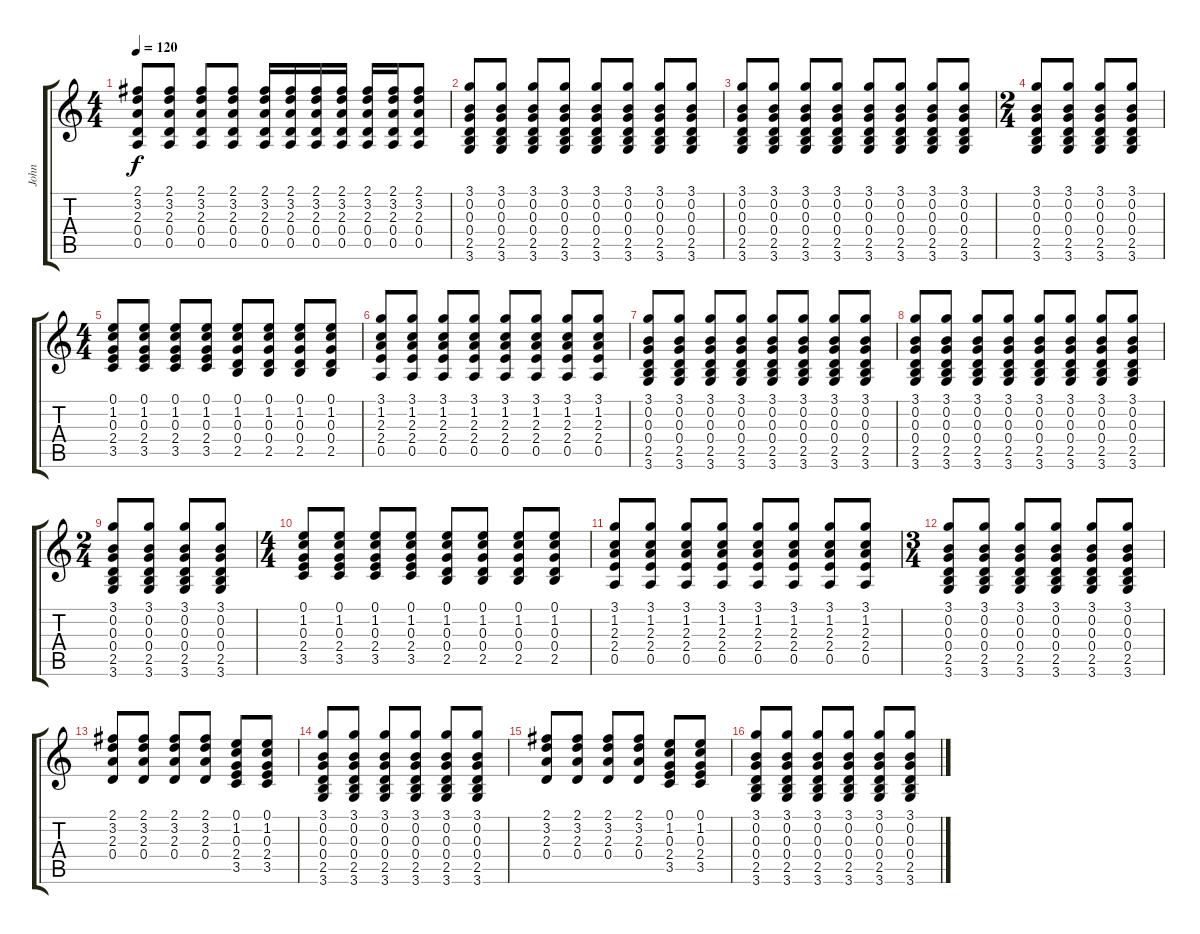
\track ("John" "John") {instrument acousticguitarsteel}
\staff {score tabs}
\tuning (E4 B3 G3 D3 A2 E2) {hide}
\ts (4 4)
\tempo 120
\clef g2
\ks c
(2.1 3.2 2.3 0.4 0.5).8{dy f volume 9} (2.1 3.2 2.3 0.4 0.5).8 (2.1 3.2 2.3 0.4 0.5).8 (2.1 3.2 2.3 0.4 0.5).8 (2.1 3.2 2.3 0.4 0.5).16 (2.1 3.2 2.3 0.4 0.5).16 (2.1 3.2 2.3 0.4 0.5).16 (2.1 3.2 2.3 0.4 0.5).16 (2.1 3.2 2.3 0.4 0.5).16 (2.1 3.2 2.3 0.4 0.5).16 (2.1 3.2 2.3 0.4 0.5).8 |
(3.1 0.2 0.3 0.4 2.5 3.6).8 (3.1 0.2 0.3 0.4 2.5 3.6).8 (3.1 0.2 0.3 0.4 2.5 3.6).8 (3.1 0.2 0.3 0.4 2.5 3.6).8 (3.1 0.2 0.3 0.4 2.5 3.6).8 (3.1 0.2 0.3 0.4 2.5 3.6).8 (3.1 0.2 0.3 0.4 2.5 3.6).8 (3.1 0.2 0.3 0.4 2.5 3.6).8 |
(3.1 0.2 0.3 0.4 2.5 3.6).8 (3.1 0.2 0.3 0.4 2.5 3.6).8 (3.1 0.2 0.3 0.4 2.5 3.6).8 (3.1 0.2 0.3 0.4 2.5 3.6).8 (3.1 0.2 0.3 0.4 2.5 3.6).8 (3.1 0.2 0.3 0.4 2.5 3.6).8 (3.1 0.2 0.3 0.4 2.5 3.6).8 (3.1 0.2 0.3 0.4 2.5 3.6).8 |
\ts (2 4)
(3.1 0.2 0.3 0.4 2.5 3.6).8 (3.1 0.2 0.3 0.4 2.5 3.6).8 (3.1 0.2 0.3 0.4 2.5 3.6).8 (3.1 0.2 0.3 0.4 2.5 3.6).8 |
\ts (4 4)
(0.1 1.2 0.3 2.4 3.5).8 (0.1 1.2 0.3 2.4 3.5).8 (0.1 1.2 0.3 2.4 3.5).8 (0.1 1.2 0.3 2.4 3.5).8 (0.1 1.2 0.3 0.4 2.5).8 (0.1 1.2 0.3 0.4 2.5).8 (0.1 1.2 0.3 0.4 2.5).8 (0.1 1.2 0.3 0.4 2.5).8 |
(3.1 1.2 2.3 2.4 0.5).8 (3.1 1.2 2.3 2.4 0.5).8 (3.1 1.2 2.3 2.4 0.5).8 (3.1 1.2 2.3 2.4 0.5).8 (3.1 1.2 2.3 2.4 0.5).8 (3.1 1.2 2.3 2.4 0.5).8 (3.1 1.2 2.3 2.4 0.5).8 (3.1 1.2 2.3 2.4 0.5).8 |
(3.1 0.2 0.3 0.4 2.5 3.6).8 (3.1 0.2 0.3 0.4 2.5 3.6).8 (3.1 0.2 0.3 0.4 2.5 3.6).8 (3.1 0.2 0.3 0.4 2.5 3.6).8 (3.1 0.2 0.3 0.4 2.5 3.6).8 (3.1 0.2 0.3 0.4 2.5 3.6).8 (3.1 0.2 0.3 0.4 2.5 3.6).8 (3.1 0.2 0.3 0.4 2.5 3.6).8 |
(3.1 0.2 0.3 0.4 2.5 3.6).8 (3.1 0.2 0.3 0.4 2.5 3.6).8 (3.1 0.2 0.3 0.4 2.5 3.6).8 (3.1 0.2 0.3 0.4 2.5 3.6).8 (3.1 0.2 0.3 0.4 2.5 3.6).8 (3.1 0.2 0.3 0.4 2.5 3.6).8 (3.1 0.2 0.3 0.4 2.5 3.6).8 (3.1 0.2 0.3 0.4 2.5 3.6).8 |
\ts (2 4)
(3.1 0.2 0.3 0.4 2.5 3.6).8 (3.1 0.2 0.3 0.4 2.5 3.6).8 (3.1 0.2 0.3 0.4 2.5 3.6).8 (3.1 0.2 0.3 0.4 2.5 3.6).8 |
\ts (4 4)
(0.1 1.2 0.3 2.4 3.5).8 (0.1 1.2 0.3 2.4 3.5).8 (0.1 1.2 0.3 2.4 3.5).8 (0.1 1.2 0.3 2.4 3.5).8 (0.1 1.2 0.3 0.4 2.5).8 (0.1 1.2 0.3 0.4 2.5).8 (0.1 1.2 0.3 0.4 2.5).8 (0.1 1.2 0.3 0.4 2.5).8 |
(3.1 1.2 2.3 2.4 0.5).8 (3.1 1.2 2.3 2.4 0.5).8 (3.1 1.2 2.3 2.4 0.5).8 (3.1 1.2 2.3 2.4 0.5).8 (3.1 1.2 2.3 2.4 0.5).8 (3.1 1.2 2.3 2.4 0.5).8 (3.1 1.2 2.3 2.4 0.5).8 (3.1 1.2 2.3 2.4 0.5).8 |
\ts (3 4)
(3.1 0.2 0.3 0.4 2.5 3.6).8 (3.1 0.2 0.3 0.4 2.5 3.6).8 (3.1 0.2 0.3 0.4 2.5 3.6).8 (3.1 0.2 0.3 0.4 2.5 3.6).8 (3.1 0.2 0.3 0.4 2.5 3.6).8 (3.1 0.2 0.3 0.4 2.5 3.6).8 |
(2.1 3.2 2.3 0.4).8 (2.1 3.2 2.3 0.4).8 (2.1 3.2 2.3 0.4).8 (2.1 3.2 2.3 0.4).8 (0.1 1.2 0.3 2.4 3.5).8 (0.1 1.2 0.3 2.4 3.5).8 |
(3.1 0.2 0.3 0.4 2.5 3.6).8 (3.1 0.2 0.3 0.4 2.5 3.6).8 (3.1 0.2 0.3 0.4 2.5 3.6).8 (3.1 0.2 0.3 0.4 2.5 3.6).8 (3.1 0.2 0.3 0.4 2.5 3.6).8 (3.1 0.2 0.3 0.4 2.5 3.6).8 |
(2.1 3.2 2.3 0.4).8 (2.1 3.2 2.3 0.4).8 (2.1 3.2 2.3 0.4).8 (2.1 3.2 2.3 0.4).8 (0.1 1.2 0.3 2.4 3.5).8 (0.1 1.2 0.3 2.4 3.5).8 |
(3.1 0.2 0.3 0.4 2.5 3.6).8 (3.1 0.2 0.3 0.4 2.5 3.6).8 (3.1 0.2 0.3 0.4 2.5 3.6).8 (3.1 0.2 0.3 0.4 2.5 3.6).8 (3.1 0.2 0.3 0.4 2.5 3.6).8 (3.1 0.2 0.3 0.4 2.5 3.6).8
